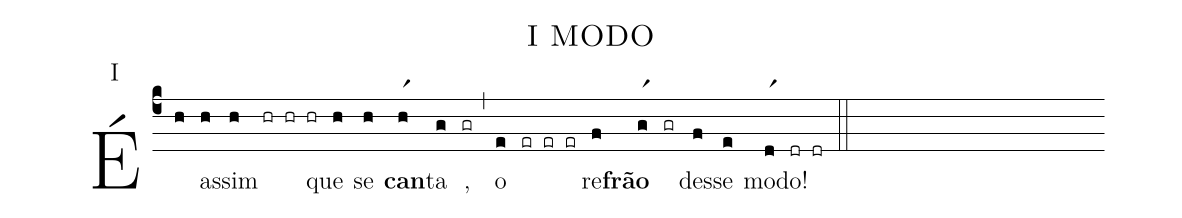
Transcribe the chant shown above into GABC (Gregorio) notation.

name:I MODO;
mode:1;
annotation: I;
%%
(c4) É(h) as(h)sim(h) (hr hr hr) que(h) se(h) <b>can</b>(hr1)ta(g) ,(gr) (,) o(e) (er er er) re(f)<b>frão</b>(gr1) (gr) des(f)se(e) mo(dr1)do!(dr dr::Z)
